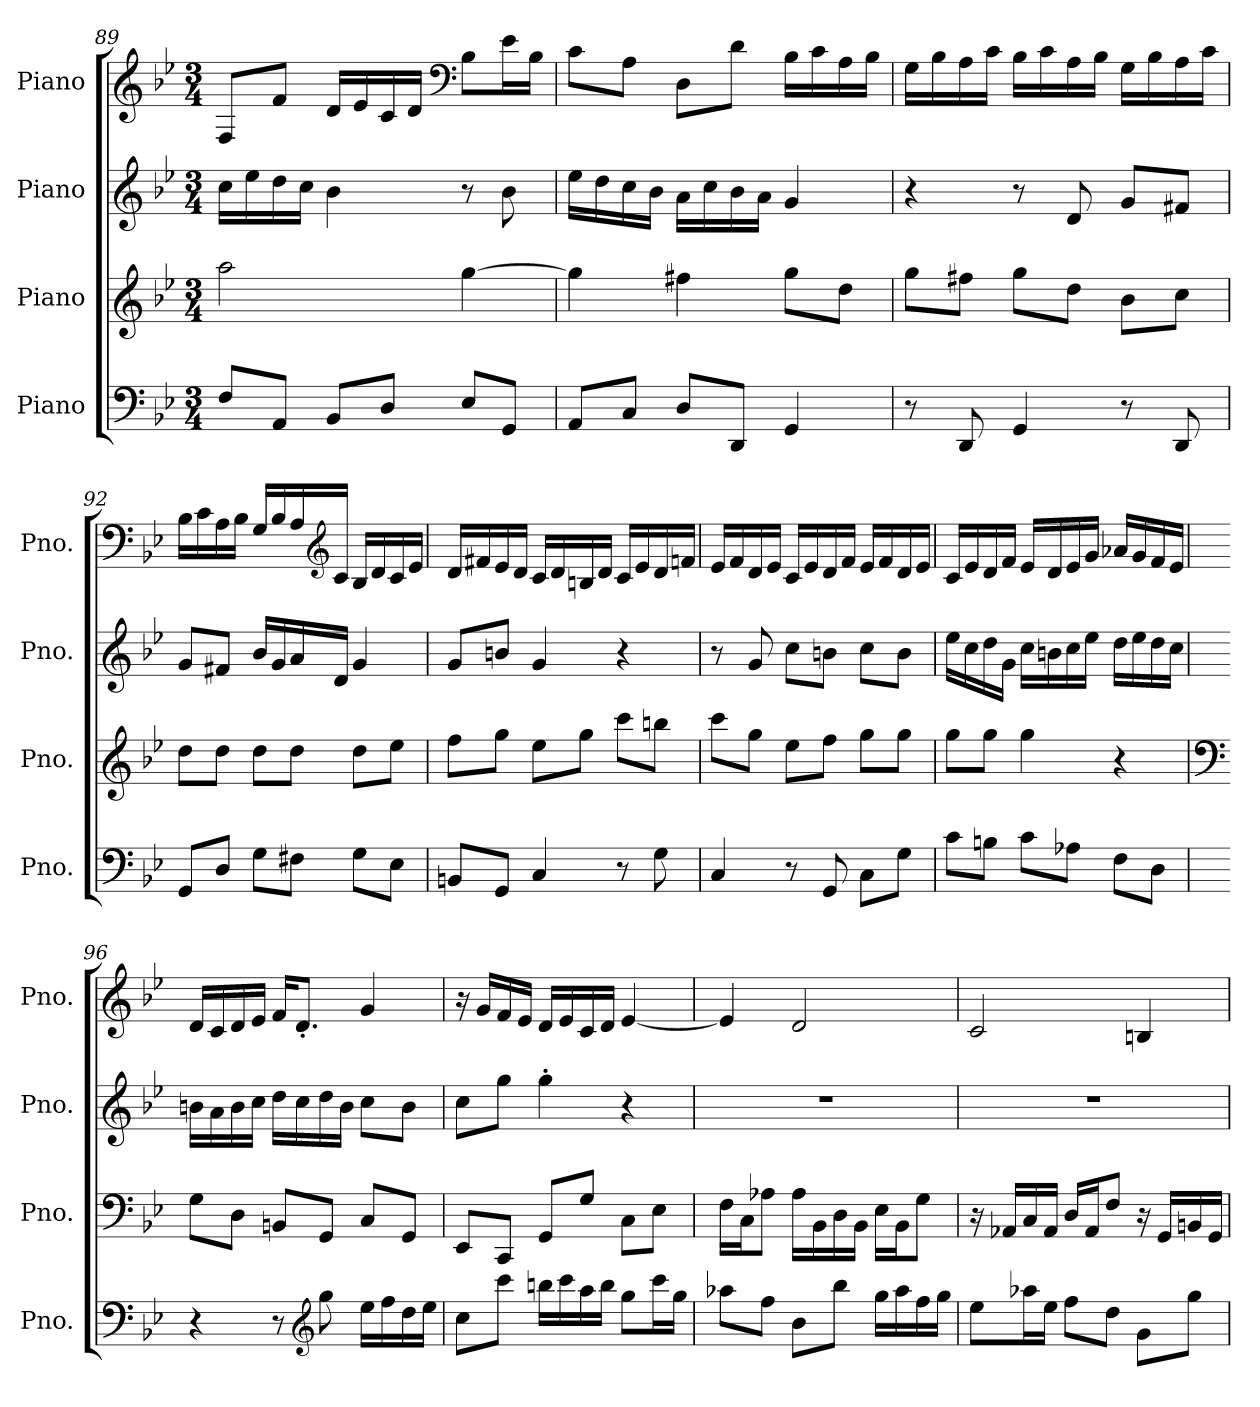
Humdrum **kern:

**kern	**kern	**kern	**kern
*part4	*part3	*part2	*part1
*staff4	*staff3	*staff2	*staff1
*I"Piano	*I"Piano	*I"Piano	*I"Piano
*I'Pno.	*I'Pno.	*I'Pno.	*I'Pno.
!!LO:LB:g=z
*clefF4	*clefG2	*clefG2	*clefG2
*k[b-e-]	*k[b-e-]	*k[b-e-]	*k[b-e-]
*M3/4	*M3/4	*M3/4	*M3/4
=89	=89	=89	=89
8F/L	2aa\	16cc\LL	8F/L
.	.	16ee-\	.
8AA/J	.	16dd\	8f/J
.	.	16cc\JJ	.
8BB-/L	.	4b-\	16d/LL
.	.	.	16e-/
8D/J	.	.	16c/
.	.	.	16d/JJ
*	*	*	*clefF4
8E-/L	[4gg\	8r	8B-\L
8GG/J	.	8b-\	16e-\L
.	.	.	16B-\JJ
=90	=90	=90	=90
8AA/L	4gg\]	16ee-\LL	8c\L
.	.	16dd\	.
8C/J	.	16cc\	8A\J
.	.	16b-\JJ	.
8D/L	4ff#X\	16a\LL	8D\L
.	.	16cc\	.
8DD/J	.	16b-\	8d\J
.	.	16a\JJ	.
4GG/	8gg\L	4g/	16B-\LL
.	.	.	16c\
.	8dd\J	.	16A\
.	.	.	16B-\JJ
=91	=91	=91	=91
8r	8gg\L	4r	16G\LL
.	.	.	16B-\
8DD/	8ff#X\J	.	16A\
.	.	.	16c\JJ
4GG/	8gg\L	8r	16B-\LL
.	.	.	16c\
.	8dd\J	8d/	16A\
.	.	.	16B-\JJ
8r	8b-\L	8g/L	16G\LL
.	.	.	16B-\
8DD/	8cc\J	8f#X/J	16A\
.	.	.	16c\JJ
!!LO:PB:g=z
=92	=92	=92	=92
8GG/L	8dd\L	8g/L	16B-\LL
.	.	.	16c\
8D/J	8dd\J	8f#X/J	16A\
.	.	.	16B-\JJ
8G\L	8dd\L	16b-/LL	16G/LL
.	.	16g/	16B-/
8F#X\J	8dd\J	16a/	16A/
*	*	*	*clefG2
.	.	16d/JJ	16c/JJ
8G\L	8dd\L	4g/	16B-/LL
.	.	.	16d/
8E-\J	8ee-\J	.	16c/
.	.	.	16e-/JJ
=93	=93	=93	=93
8BBn/L	8ff\L	8g/L	16d/LL
.	.	.	16f#X/
8GG/J	8gg\J	8bn/J	16e-/
.	.	.	16d/JJ
4C/	8ee-\L	4g/	16c/LL
.	.	.	16d/
.	8gg\J	.	16Bn/
.	.	.	16d/JJ
8r	8ccc\L	4r	16c/LL
.	.	.	16e-/
8G\	8bbn\J	.	16d/
.	.	.	16fn/JJ
=94	=94	=94	=94
4C/	8ccc\L	8r	16e-/LL
.	.	.	16f/
.	8gg\J	8g/	16d/
.	.	.	16e-/JJ
8r	8ee-\L	8cc\L	16c/LL
.	.	.	16e-/
8GG/	8ff\J	8bn\J	16d/
.	.	.	16f/JJ
8C\L	8gg\L	8cc\L	16e-/LL
.	.	.	16f/
8G\J	8gg\J	8b\J	16d/
.	.	.	16e-/JJ
!!LO:LB:g=z
=95	=95	=95	=95
8c\L	8gg\L	16ee-\LL	16c/LL
.	.	16cc\	16e-/
8Bn\J	8gg\J	16dd\	16d/
.	.	16g\JJ	16f/JJ
8c\L	4gg\	16cc\LL	16e-/LL
.	.	16bn\	16d/
8A-X\J	.	16cc\	16e-/
.	.	16ee-\JJ	16g/JJ
8F\L	4r	16dd\LL	16a-X/LL
.	.	16ee-\	16g/
8D\J	.	16dd\	16f/
.	.	16cc\JJ	16e-/JJ
=96	=96	=96	=96
*	*clefF4	*	*
4r	8G\L	16bn\LL	16d/LL
.	.	16a\	16c/
.	8D\J	16b\	16d/
.	.	16cc\JJ	16e-/JJ
8r	8BBn/L	16dd\LL	16f/KL
.	.	16cc\	8.d'/J
*clefG2	*	*	*
8gg\	8GG/J	16dd\	.
.	.	16b\JJ	.
16ee-\LL	8C/L	8cc\L	4g/
16ff\	.	.	.
16dd\	8GG/J	8b\J	.
16ee-\JJ	.	.	.
=97	=97	=97	=97
8cc\L	8EE-/L	8cc\L	16r
.	.	.	16g/LL
8ccc\J	8CC/J	8gg\J	16f/
.	.	.	16e-/JJ
16bbn\LL	8GG/L	4gg'\	16d/LL
16ccc\	.	.	16e-/
16aa\	8G/J	.	16c/
16bb\JJ	.	.	16d/JJ
8gg\L	8C\L	4r	[4e-/
16ccc\L	8E-\J	.	.
16gg\JJ	.	.	.
!!LO:LB:g=z
=98	=98	=98	=98
8aa-X\L	16F\LL	2.r	4e-/]
.	16C\J	.	.
8ff\J	8A-X\J	.	.
8b-\L	16A-\LL	.	2d/
.	16BB-\	.	.
8bb-\J	16D\	.	.
.	16BB-\JJ	.	.
16gg\LL	16E-\LL	.	.
16aa-\	16BB-\J	.	.
16ff\	8G\J	.	.
16gg\JJ	.	.	.
=99	=99	=99	=99
8ee-\L	16r	2.r	2c/
.	16AA-X/LL	.	.
16aa-X\L	16C/	.	.
16ee-\JJ	16AA-/JJ	.	.
8ff\L	16D/LL	.	.
.	16AA-/J	.	.
8dd\J	8F/J	.	.
8g\L	16r	.	4Bn/
.	16GG/LL	.	.
8gg\J	16BBn/	.	.
.	16GG/JJ	.	.
=	=	=	=
*-	*-	*-	*-
